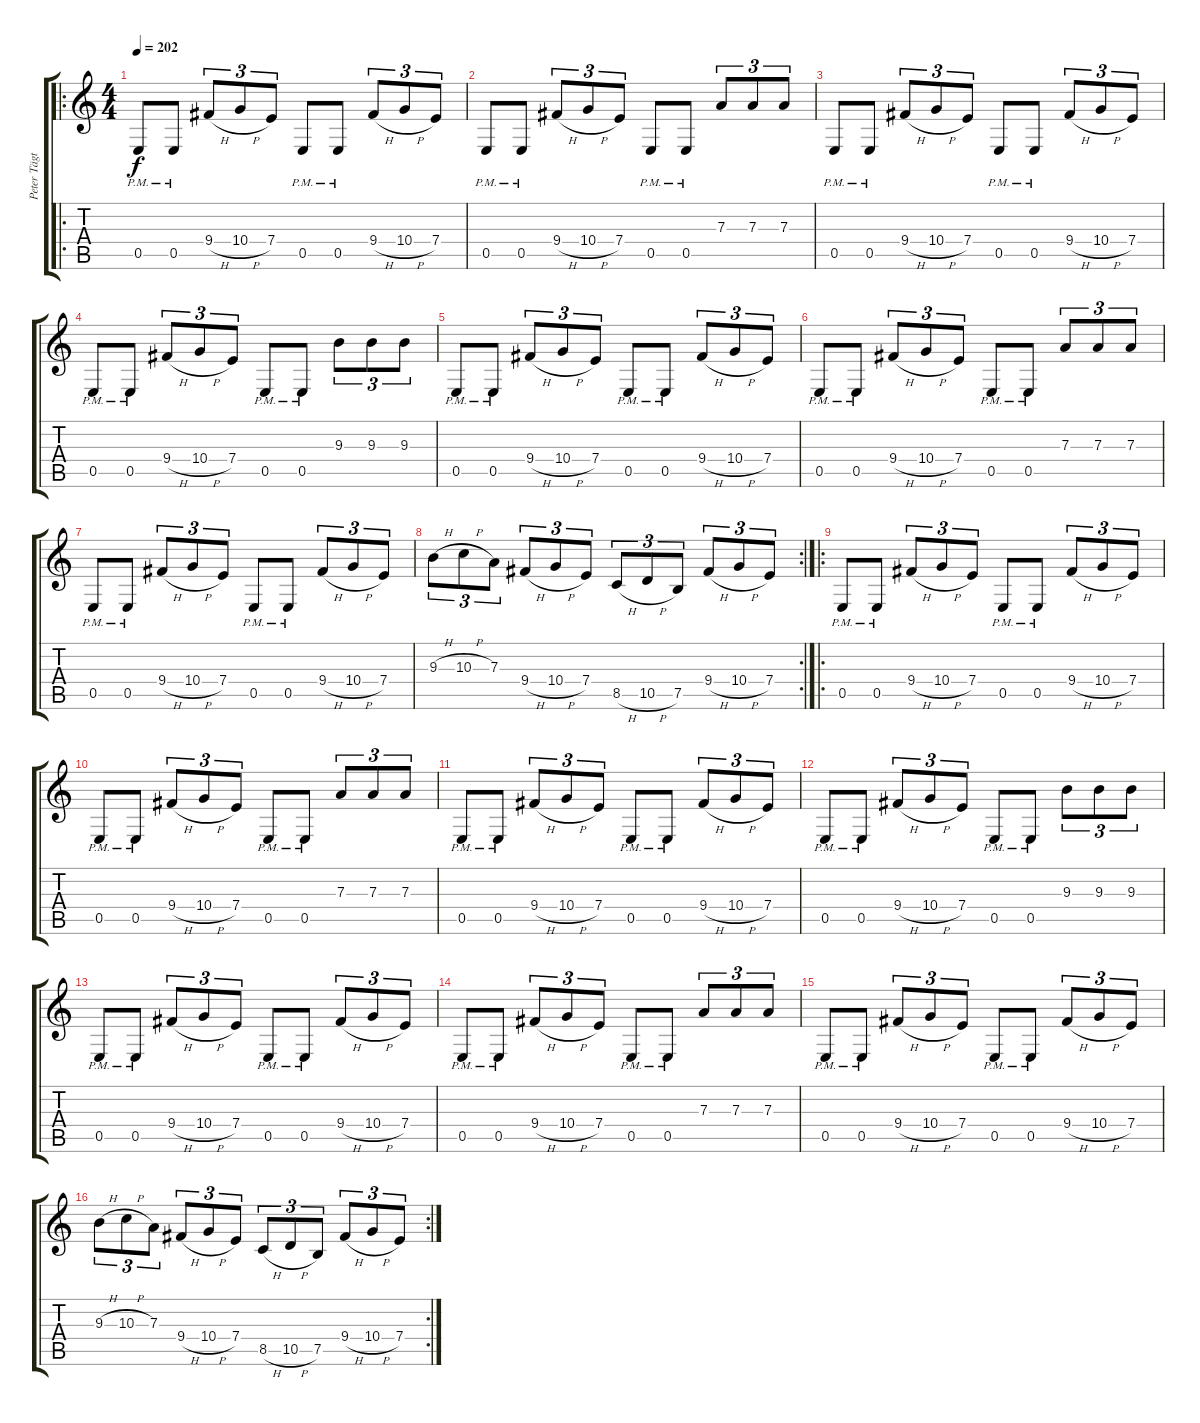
\track ("Peter Tägtgren" "Peter Tägt") {instrument distortionguitar}
\staff {score tabs}
\tuning (B3 Gb3 D3 A2 E2 B1) {hide}
\ro
\ts (4 4)
\tempo 202
\clef g2
\ks c
0.5{pm}.8{dy f} 0.5{pm}.8 9.4{h}.8{tu (3 2)} 10.4{h}.8{tu (3 2)} 7.4.8{tu (3 2)} 0.5{pm}.8 0.5{pm}.8 9.4{h}.8{tu (3 2)} 10.4{h}.8{tu (3 2)} 7.4.8{tu (3 2)} |
0.5{pm}.8 0.5{pm}.8 9.4{h}.8{tu (3 2)} 10.4{h}.8{tu (3 2)} 7.4.8{tu (3 2)} 0.5{pm}.8 0.5{pm}.8 7.3.8{tu (3 2)} 7.3.8{tu (3 2)} 7.3.8{tu (3 2)} |
0.5{pm}.8 0.5{pm}.8 9.4{h}.8{tu (3 2)} 10.4{h}.8{tu (3 2)} 7.4.8{tu (3 2)} 0.5{pm}.8 0.5{pm}.8 9.4{h}.8{tu (3 2)} 10.4{h}.8{tu (3 2)} 7.4.8{tu (3 2)} |
0.5{pm}.8 0.5{pm}.8 9.4{h}.8{tu (3 2)} 10.4{h}.8{tu (3 2)} 7.4.8{tu (3 2)} 0.5{pm}.8 0.5{pm}.8 9.3.8{tu (3 2)} 9.3.8{tu (3 2)} 9.3.8{tu (3 2)} |
0.5{pm}.8 0.5{pm}.8 9.4{h}.8{tu (3 2)} 10.4{h}.8{tu (3 2)} 7.4.8{tu (3 2)} 0.5{pm}.8 0.5{pm}.8 9.4{h}.8{tu (3 2)} 10.4{h}.8{tu (3 2)} 7.4.8{tu (3 2)} |
0.5{pm}.8 0.5{pm}.8 9.4{h}.8{tu (3 2)} 10.4{h}.8{tu (3 2)} 7.4.8{tu (3 2)} 0.5{pm}.8 0.5{pm}.8 7.3.8{tu (3 2)} 7.3.8{tu (3 2)} 7.3.8{tu (3 2)} |
0.5{pm}.8 0.5{pm}.8 9.4{h}.8{tu (3 2)} 10.4{h}.8{tu (3 2)} 7.4.8{tu (3 2)} 0.5{pm}.8 0.5{pm}.8 9.4{h}.8{tu (3 2)} 10.4{h}.8{tu (3 2)} 7.4.8{tu (3 2)} |
\rc 2
9.3{h}.8{tu (3 2)} 10.3{h}.8{tu (3 2)} 7.3.8{tu (3 2)} 9.4{h}.8{tu (3 2)} 10.4{h}.8{tu (3 2)} 7.4.8{tu (3 2)} 8.5{h}.8{tu (3 2)} 10.5{h}.8{tu (3 2)} 7.5.8{tu (3 2)} 9.4{h}.8{tu (3 2)} 10.4{h}.8{tu (3 2)} 7.4.8{tu (3 2)} |
\ro
0.5{pm}.8 0.5{pm}.8 9.4{h}.8{tu (3 2)} 10.4{h}.8{tu (3 2)} 7.4.8{tu (3 2)} 0.5{pm}.8 0.5{pm}.8 9.4{h}.8{tu (3 2)} 10.4{h}.8{tu (3 2)} 7.4.8{tu (3 2)} |
0.5{pm}.8 0.5{pm}.8 9.4{h}.8{tu (3 2)} 10.4{h}.8{tu (3 2)} 7.4.8{tu (3 2)} 0.5{pm}.8 0.5{pm}.8 7.3.8{tu (3 2)} 7.3.8{tu (3 2)} 7.3.8{tu (3 2)} |
0.5{pm}.8 0.5{pm}.8 9.4{h}.8{tu (3 2)} 10.4{h}.8{tu (3 2)} 7.4.8{tu (3 2)} 0.5{pm}.8 0.5{pm}.8 9.4{h}.8{tu (3 2)} 10.4{h}.8{tu (3 2)} 7.4.8{tu (3 2)} |
0.5{pm}.8 0.5{pm}.8 9.4{h}.8{tu (3 2)} 10.4{h}.8{tu (3 2)} 7.4.8{tu (3 2)} 0.5{pm}.8 0.5{pm}.8 9.3.8{tu (3 2)} 9.3.8{tu (3 2)} 9.3.8{tu (3 2)} |
0.5{pm}.8 0.5{pm}.8 9.4{h}.8{tu (3 2)} 10.4{h}.8{tu (3 2)} 7.4.8{tu (3 2)} 0.5{pm}.8 0.5{pm}.8 9.4{h}.8{tu (3 2)} 10.4{h}.8{tu (3 2)} 7.4.8{tu (3 2)} |
0.5{pm}.8 0.5{pm}.8 9.4{h}.8{tu (3 2)} 10.4{h}.8{tu (3 2)} 7.4.8{tu (3 2)} 0.5{pm}.8 0.5{pm}.8 7.3.8{tu (3 2)} 7.3.8{tu (3 2)} 7.3.8{tu (3 2)} |
0.5{pm}.8 0.5{pm}.8 9.4{h}.8{tu (3 2)} 10.4{h}.8{tu (3 2)} 7.4.8{tu (3 2)} 0.5{pm}.8 0.5{pm}.8 9.4{h}.8{tu (3 2)} 10.4{h}.8{tu (3 2)} 7.4.8{tu (3 2)} |
\rc 2
9.3{h}.8{tu (3 2)} 10.3{h}.8{tu (3 2)} 7.3.8{tu (3 2)} 9.4{h}.8{tu (3 2)} 10.4{h}.8{tu (3 2)} 7.4.8{tu (3 2)} 8.5{h}.8{tu (3 2)} 10.5{h}.8{tu (3 2)} 7.5.8{tu (3 2)} 9.4{h}.8{tu (3 2)} 10.4{h}.8{tu (3 2)} 7.4.8{tu (3 2)}
